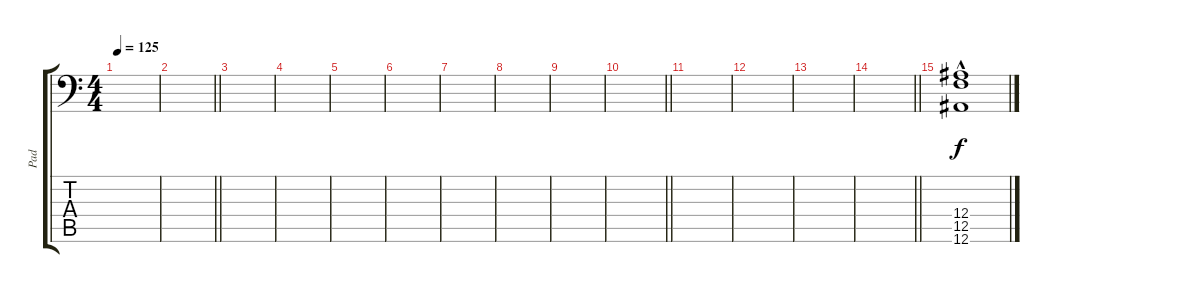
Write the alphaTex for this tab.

\track ("Pad" "Pad") {instrument synthdrum}
\staff {score tabs}
\tuning (C4 G3 Eb3 Bb2 F2 Bb1) {hide}
\ts (4 4)
\tempo 125
\clef f4
\ks c
|
\barLineRight lightlight
|
\section ("" "")
|
|
|
|
|
|
|
\barLineRight lightlight
|
\section ("" "")
|
|
|
\barLineRight lightlight
|
\section ("" "")
(12.4{hac} 12.5{hac} 12.6{hac}).1
